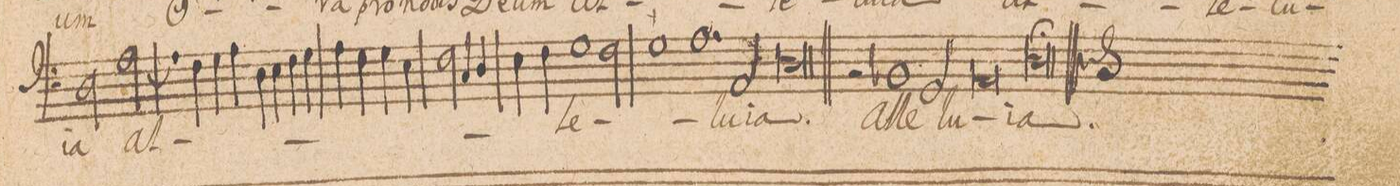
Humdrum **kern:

**kern	**text
*I"BASSVS.	*
*clefF4	*
*k[]	*
*met(c|)	*
*M2/1	*
2D\	-ia
[<2A\	al-
=77-	=77-
4A\]	.
4F\	.
4G\	.
4A\	.
4D\	.
4E\	.
4F\	.
4G\	.
=78-	=78-
4A\	.
4F\	.
4G\	.
4E\	.
2F\	.
4Cny/	.
4D/	.
=79-	=79-
4E\	.
4F\	.
1G\	-le-
2F\	.
=80-	=80-
1G\	.
1.A\	.
=81-	=81-
2AA/	-lu-
1D\	-ia.
=82||	=82||
2r	.
1BB-X/	al-
2GG/	-le-
=83-	=83-
0AA/	-lu-
=84-	=84-
0D\;	-ia.
==	==
*-	*-
